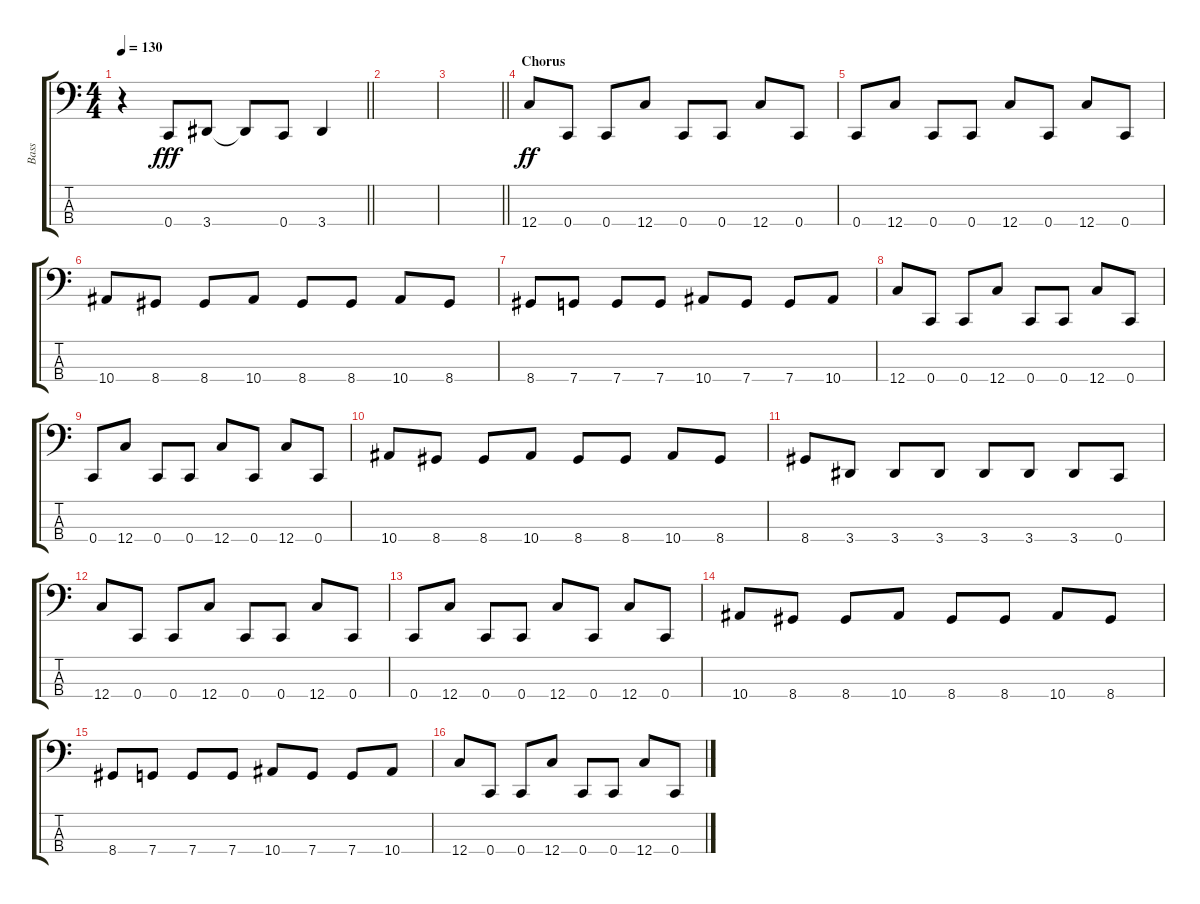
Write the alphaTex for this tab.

\track ("Bass" "Bass") {instrument electricbassfinger}
\staff {score tabs}
\tuning (F2 C2 G1 C1) {hide}
\ts (4 4)
\tempo 130
\clef f4
\barLineRight lightlight
\ks c
r.4{dy mp} 0.4.8{dy fff} 3.4.8 3.4{t}.8 0.4.8 3.4.4 |
|
\barLineRight lightlight
|
\section ("" "Chorus")
12.4.8{dy ff} 0.4.8 0.4.8 12.4.8 0.4.8 0.4.8 12.4.8 0.4.8 |
0.4.8 12.4.8 0.4.8 0.4.8 12.4.8 0.4.8 12.4.8 0.4.8 |
10.4.8 8.4.8 8.4.8 10.4.8 8.4.8 8.4.8 10.4.8 8.4.8 |
8.4.8 7.4.8 7.4.8 7.4.8 10.4.8 7.4.8 7.4.8 10.4.8 |
12.4.8 0.4.8 0.4.8 12.4.8 0.4.8 0.4.8 12.4.8 0.4.8 |
0.4.8 12.4.8 0.4.8 0.4.8 12.4.8 0.4.8 12.4.8 0.4.8 |
10.4.8 8.4.8 8.4.8 10.4.8 8.4.8 8.4.8 10.4.8 8.4.8 |
8.4.8 3.4.8 3.4.8 3.4.8 3.4.8 3.4.8 3.4.8 0.4.8 |
12.4.8 0.4.8 0.4.8 12.4.8 0.4.8 0.4.8 12.4.8 0.4.8 |
0.4.8 12.4.8 0.4.8 0.4.8 12.4.8 0.4.8 12.4.8 0.4.8 |
10.4.8 8.4.8 8.4.8 10.4.8 8.4.8 8.4.8 10.4.8 8.4.8 |
8.4.8 7.4.8 7.4.8 7.4.8 10.4.8 7.4.8 7.4.8 10.4.8 |
12.4.8 0.4.8 0.4.8 12.4.8 0.4.8 0.4.8 12.4.8 0.4.8
